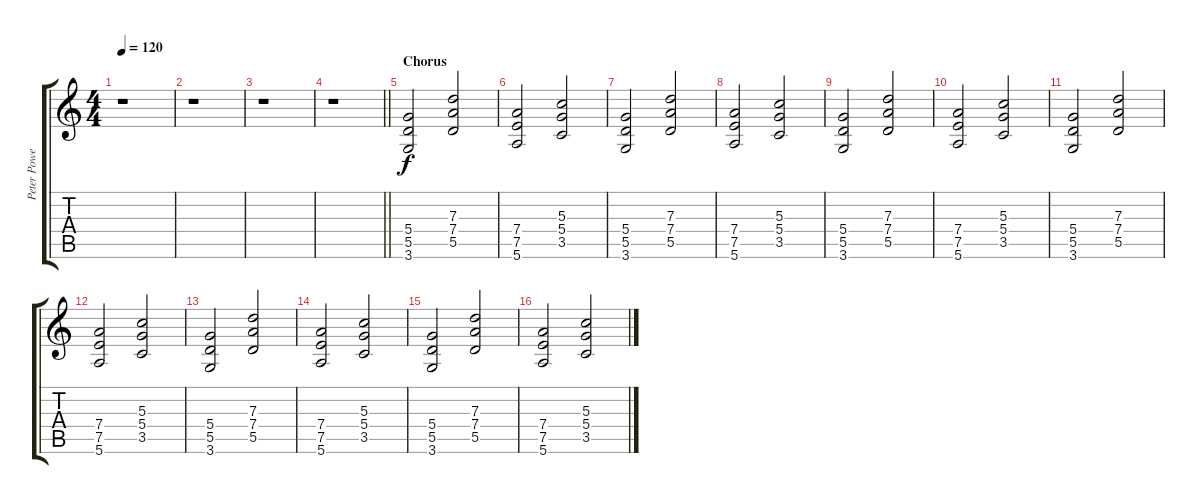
\track ("Peter Power" "Peter Powe") {instrument distortionguitar}
\staff {score tabs}
\tuning (E4 B3 G3 D3 A2 E2) {hide}
\ts (4 4)
\tempo 120
\clef g2
\ks c
r.1{dy f} |
r.1 |
r.1 |
\barLineRight lightlight
r.1 |
\section ("" "Chorus")
(5.4 5.5 3.6).2 (7.3 7.4 5.5).2 |
(7.4 7.5 5.6).2 (5.3 5.4 3.5).2 |
(5.4 5.5 3.6).2 (7.3 7.4 5.5).2 |
(7.4 7.5 5.6).2 (5.3 5.4 3.5).2 |
(5.4 5.5 3.6).2 (7.3 7.4 5.5).2 |
(7.4 7.5 5.6).2 (5.3 5.4 3.5).2 |
(5.4 5.5 3.6).2 (7.3 7.4 5.5).2 |
(7.4 7.5 5.6).2 (5.3 5.4 3.5).2 |
(5.4 5.5 3.6).2 (7.3 7.4 5.5).2 |
(7.4 7.5 5.6).2 (5.3 5.4 3.5).2 |
(5.4 5.5 3.6).2 (7.3 7.4 5.5).2 |
(7.4 7.5 5.6).2 (5.3 5.4 3.5).2
